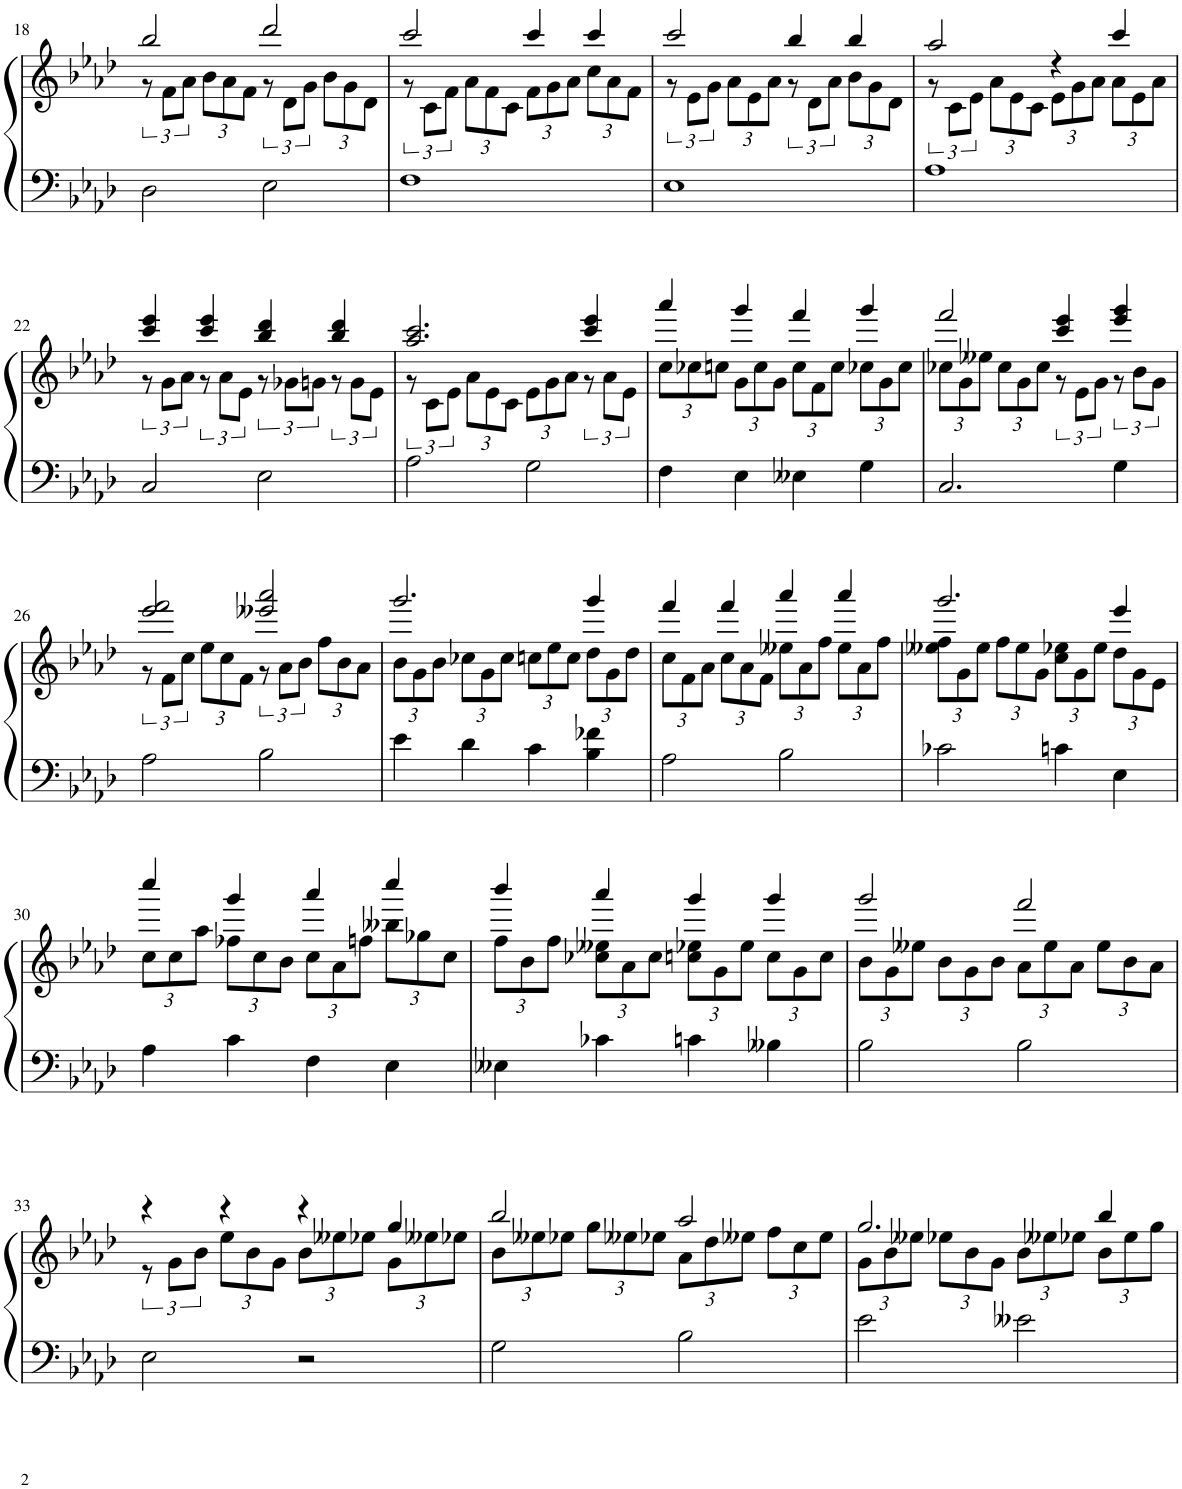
**kern	**kern
*part1	*part1
*staff2	*staff1
*I"Piano	*
*I'Pno.	*
!!LO:PB:g=z
*clefF4	*clefG2
*k[b-e-a-d-]	*k[b-e-a-d-]
*M4/4	*M4/4
=18	=18
*	*^
2D-\	2bb-/	12r
.	.	12f\L
.	.	12a-\J
*	*	*Xbrackettup
.	.	12b-\L
.	.	12a-\
.	.	12f\J
*	*	*brackettup
2E-\	2ddd-/	12r
.	.	12d-\L
.	.	12g\J
*	*	*Xbrackettup
.	.	12b-\L
.	.	12g\
.	.	12d-\J
=19	=19	=19
*	*	*brackettup
1F	2ccc/	12r
.	.	12c\L
.	.	12f\J
*	*	*Xbrackettup
.	.	12a-\L
.	.	12f\
.	.	12c\J
.	4ccc/	12f\L
.	.	12g\
.	.	12a-\J
.	4ccc/	12cc\L
.	.	12a-\
.	.	12f\J
=20	=20	=20
*	*	*brackettup
1E-	2ccc/	12r
.	.	12e-\L
.	.	12g\J
*	*	*Xbrackettup
.	.	12a-\L
.	.	12e-\
.	.	12a-\J
*	*	*brackettup
.	4bb-/	12r
.	.	12d-\L
.	.	12a-\J
*	*	*Xbrackettup
.	4bb-/	12b-\L
.	.	12g\
.	.	12d-\J
=21	=21	=21
*	*	*brackettup
1A-	2aa-/	12r
.	.	12c\L
.	.	12e-\J
*	*	*Xbrackettup
.	.	12a-\L
.	.	12e-\
.	.	12c\J
.	4r	12e-\L
.	.	12g\
.	.	12a-\J
.	4ccc/	12a-\L
.	.	12e-\
.	.	12a-\J
!!LO:LB:g=z	!!
=22	=22	=22
*	*	*brackettup
2C/	4ccc/ 4eee-/	12r
.	.	12g\L
.	.	12a-\J
.	4ccc/ 4eee-/	12r
.	.	12a-\L
.	.	12e-\J
2E-\	4bb-/ 4ddd-/	12r
.	.	12g-X\L
.	.	12gn\J
.	4bb-/ 4ddd-/	12r
.	.	12g\L
.	.	12e-\J
=23	=23	=23
2A-\	2.aa-/ 2.ccc/	12r
.	.	12c\L
.	.	12e-\J
*	*	*Xbrackettup
.	.	12a-\L
.	.	12e-\
.	.	12c\J
2G\	.	12e-\L
.	.	12g\
.	.	12a-\J
*	*	*brackettup
.	4ccc/ 4eee-/	12r
.	.	12a-\L
.	.	12e-\J
=24	=24	=24
*	*	*Xbrackettup
4F\	4aaa-/	12cc\L
.	.	12cc-X\
.	.	12ccn\J
4E-\	4ggg/	12g\L
.	.	12cc\
.	.	12g\J
4E--X\	4fff/	12cc\L
.	.	12f\
.	.	12cc\J
4G\	4ggg/	12cc-X\L
.	.	12g\
.	.	12cc-\J
=25	=25	=25
2.C/	2fff/	12cc-X\L
.	.	12g\
.	.	12ee--X\J
.	.	12cc-\L
.	.	12g\
.	.	12cc-\J
*	*	*brackettup
.	4ccc/ 4eee-/	12r
.	.	12e-\L
.	.	12g\J
4G\	4eee-/ 4ggg/	12r
.	.	12b-\L
.	.	12g\J
!!LO:LB:g=z	!!
=26	=26	=26
2A-\	2eee-/ 2fff/	12r
.	.	12f\L
.	.	12cc\J
*	*	*Xbrackettup
.	.	12ee-\L
.	.	12cc\
.	.	12f\J
*	*	*brackettup
2B-\	2eee--X/ 2aaa-/	12r
.	.	12a-\L
.	.	12b-\J
*	*	*Xbrackettup
.	.	12ff\L
.	.	12b-\
.	.	12a-\J
=27	=27	=27
4e-\	2.ggg/	12b-\L
.	.	12g\
.	.	12b-\J
4d-\	.	12cc-X\L
.	.	12g\
.	.	12cc-\J
4c\	.	12ccn\L
.	.	12ee-\
.	.	12cc\J
4B-\ 4f-X\	4ggg/	12dd-\L
.	.	12g\
.	.	12dd-\J
=28	=28	=28
2A-\	4fff/	12cc\L
.	.	12f\
.	.	12a-\J
.	4fff/	12cc\L
.	.	12a-\
.	.	12f\J
2B-\	4aaa-/	12ee--X\L
.	.	12a-\
.	.	12ff\J
.	4aaa-/	12ee--\L
.	.	12a-\
.	.	12ff\J
=29	=29	=29
2c-X\	2.ggg/	12ee--X\ 12ff\L
.	.	12g\
.	.	12ee--\J
.	.	12ff\L
.	.	12ee--\
.	.	12g\J
4cn\	.	12cc\ 12ee-X\L
.	.	12g\
.	.	12ee-\J
4E-\	4eee-/	12dd-\L
.	.	12g\
.	.	12e-\J
!!LO:LB:g=z	!!
=30	=30	=30
4A-\	4cccc/	12cc\L
.	.	12cc\
.	.	12aa-\J
4c\	4ggg/	12ff-X\L
.	.	12cc\
.	.	12b-\J
4F\	4aaa-/	12cc\L
.	.	12a-\
.	.	12ffn\J
4E-\	4cccc/	12bb--X\L
.	.	12gg-X\
.	.	12cc\J
=31	=31	=31
4E--X\	4bbb-/	12ff\L
.	.	12b-\
.	.	12ff\J
4c-X\	4aaa-/	12cc-X\ 12ee--X\L
.	.	12a-\
.	.	12cc-\J
4cn\	4ggg/	12ccn\ 12ee-X\L
.	.	12g\
.	.	12ee-\J
4B--X\	4ggg/	12cc\L
.	.	12g\
.	.	12cc\J
=32	=32	=32
2B-\	2ggg/	12b-\L
.	.	12g\
.	.	12ee--X\J
.	.	12b-\L
.	.	12g\
.	.	12b-\J
2B-\	2fff/	12a-\L
.	.	12ee--\
.	.	12a-\J
.	.	12ee--\L
.	.	12b-\
.	.	12a-\J
!!LO:LB:g=z	!!
=33	=33	=33
*	*	*brackettup
2E-\	4r	12r
.	.	12g\L
.	.	12b-\J
*	*	*Xbrackettup
.	4r	12ee-\L
.	.	12b-\
.	.	12g\J
2r	4r	12b-\L
.	.	12ee--X\
.	.	12ee-X\J
.	4gg/	12g\L
.	.	12ee--X\
.	.	12ee-X\J
=34	=34	=34
2G\	2bb-/	12b-\L
.	.	12ee--X\
.	.	12ee-X\J
.	.	12gg\L
.	.	12ee--X\
.	.	12ee-X\J
2B-\	2aa-/	12a-\L
.	.	12dd-\
.	.	12ee--X\J
.	.	12ff\L
.	.	12cc\
.	.	12ee--\J
=35	=35	=35
2e-\	2.gg/	12g\L
.	.	12b-\
.	.	12ee--X\J
.	.	12ee-X\L
.	.	12b-\
.	.	12g\J
2e--X\	.	12b-\L
.	.	12ee--X\
.	.	12ee-X\J
.	4bb-/	12b-\L
.	.	12ee-\
.	.	12gg\J
*	*v	*v
=	=
*-	*-
